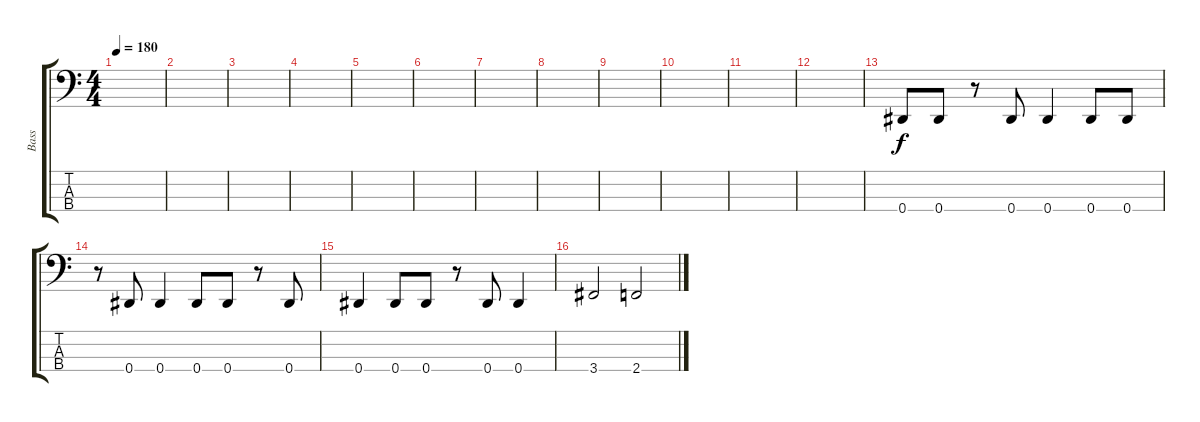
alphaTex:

\track ("Bass" "Bass") {instrument electricbassfinger}
\staff {score tabs}
\tuning (Gb2 Db2 Ab1 Eb1) {hide}
\ts (4 4)
\tempo 180
\clef f4
\ks c
|
|
|
|
|
|
|
|
|
|
|
|
0.4.8 0.4.8 r.8 0.4.8 0.4.4 0.4.8 0.4.8 |
r.8 0.4.8 0.4.4 0.4.8 0.4.8 r.8 0.4.8 |
0.4.4 0.4.8 0.4.8 r.8 0.4.8 0.4.4 |
3.4.2 2.4.2
